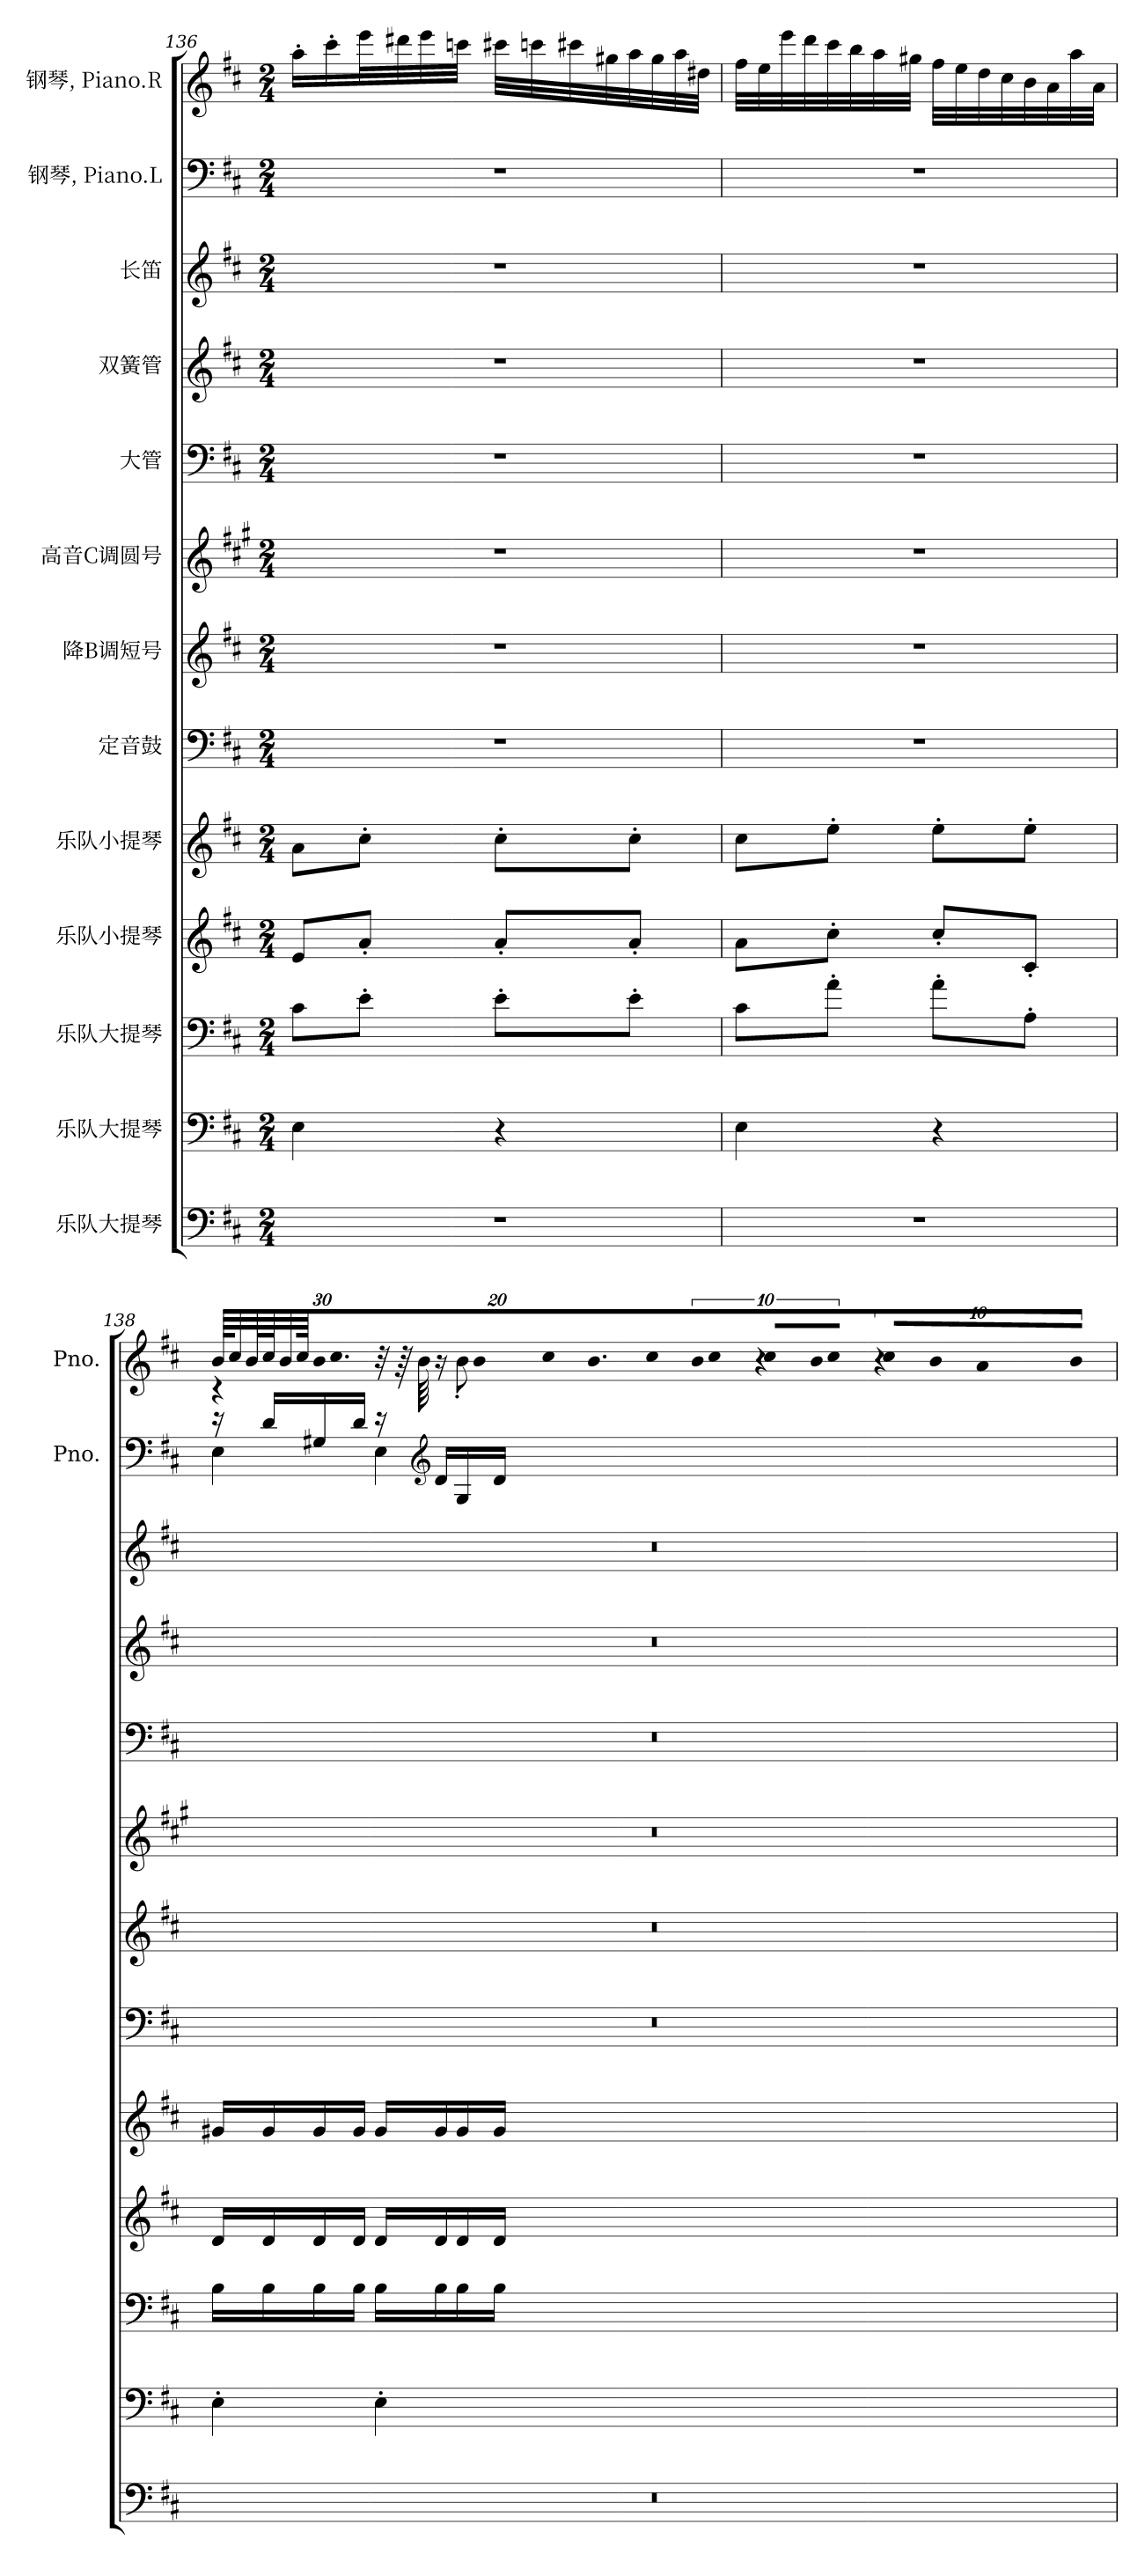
**kern	**kern	**kern	**kern	**kern	**kern	**kern	**kern	**kern	**kern	**kern	**kern	**kern
*part13	*part12	*part11	*part10	*part9	*part8	*part7	*part6	*part5	*part4	*part3	*part2	*part1
*staff13	*staff12	*staff11	*staff10	*staff9	*staff8	*staff7	*staff6	*staff5	*staff4	*staff3	*staff2	*staff1
*I"乐队大提琴	*I"乐队大提琴	*I"乐队大提琴	*I"乐队小提琴	*I"乐队小提琴	*I"定音鼓	*I"降B调短号	*I"高音C调圆号	*I"大管	*I"双簧管	*I"长笛	*I"钢琴, Piano.L	*I"钢琴, Piano.R
*	*	*	*	*	*	*	*	*	*	*	*I'Pno.	*I'Pno.
!!LO:PB:g=z
*clefF4	*clefF4	*clefF4	*clefG2	*clefG2	*clefF4	*clefG2	*clefG2	*clefF4	*clefG2	*clefG2	*clefF4	*clefG2
*	*	*	*	*	*	*ITrd1c2	*ITrd4c7	*	*	*	*	*
*k[f#c#]	*k[f#c#]	*k[f#c#]	*k[f#c#]	*k[f#c#]	*k[f#c#]	*k[]	*k[f#c#]	*k[f#c#]	*k[f#c#]	*k[f#c#]	*k[f#c#]	*k[f#c#]
*M2/4	*M2/4	*M2/4	*M2/4	*M2/4	*M2/4	*M2/4	*M2/4	*M2/4	*M2/4	*M2/4	*M2/4	*M2/4
=136	=136	=136	=136	=136	=136	=136	=136	=136	=136	=136	=136	=136
2r	4E\	8c#\L	8e/L	8a\L	2r	2r	2r	2r	2r	2r	2r	16aa'\LL
.	.	.	.	.	.	.	.	.	.	.	.	16ccc#'\
.	.	8e'\J	8a'/J	8cc#'\J	.	.	.	.	.	.	.	32eee\L
.	.	.	.	.	.	.	.	.	.	.	.	32ddd#X\
.	.	.	.	.	.	.	.	.	.	.	.	32eee\
.	.	.	.	.	.	.	.	.	.	.	.	32cccn\JJJ
.	4r	8e'\L	8a'/L	8cc#'\L	.	.	.	.	.	.	.	32ccc#X\LLL
.	.	.	.	.	.	.	.	.	.	.	.	32cccn\
.	.	.	.	.	.	.	.	.	.	.	.	32ccc#X\
.	.	.	.	.	.	.	.	.	.	.	.	32gg#X\
.	.	8e'\J	8a'/J	8cc#'\J	.	.	.	.	.	.	.	32aa\
.	.	.	.	.	.	.	.	.	.	.	.	32gg#\
.	.	.	.	.	.	.	.	.	.	.	.	32aa\
.	.	.	.	.	.	.	.	.	.	.	.	32dd#X\JJJ
=137	=137	=137	=137	=137	=137	=137	=137	=137	=137	=137	=137	=137
2r	4E\	8c#\L	8a\L	8cc#\L	2r	2r	2r	2r	2r	2r	2r	32ff#\LLL
.	.	.	.	.	.	.	.	.	.	.	.	32ee\
.	.	.	.	.	.	.	.	.	.	.	.	32eee\
.	.	.	.	.	.	.	.	.	.	.	.	32ddd\
.	.	8a'\J	8cc#'\J	8ee'\J	.	.	.	.	.	.	.	32ccc#\
.	.	.	.	.	.	.	.	.	.	.	.	32bb\
.	.	.	.	.	.	.	.	.	.	.	.	32aa\
.	.	.	.	.	.	.	.	.	.	.	.	32gg#X\JJJ
.	4r	8a'\L	8cc#'/L	8ee'\L	.	.	.	.	.	.	.	32ff#\LLL
.	.	.	.	.	.	.	.	.	.	.	.	32ee\
.	.	.	.	.	.	.	.	.	.	.	.	32dd\
.	.	.	.	.	.	.	.	.	.	.	.	32cc#\
.	.	8A'\J	8c#'/J	8ee'\J	.	.	.	.	.	.	.	32b\
.	.	.	.	.	.	.	.	.	.	.	.	32a\
.	.	.	.	.	.	.	.	.	.	.	.	32aa\
.	.	.	.	.	.	.	.	.	.	.	.	32a\JJJ
!!LO:PB:g=z
=138	=138	=138	=138	=138	=138	=138	=138	=138	=138	=138	=138	=138
*	*	*	*	*	*	*	*	*	*	*	*^	*^
2r	4E'\	16B\LL	16d/LL	16g#X/LL	2r	2r	2r	2r	2r	2r	16r	4E\	64b/KLLL	4r
.	.	.	.	.	.	.	.	.	.	.	.	.	32cc#/	.
.	.	.	.	.	.	.	.	.	.	.	.	.	64b/L	.
.	.	16B\	16d/	16g#/	.	.	.	.	.	.	16d/LL	.	64cc#/J	.
.	.	.	.	.	.	.	.	.	.	.	.	.	32b/	.
.	.	.	.	.	.	.	.	.	.	.	.	.	64cc#/L	.
*	*	*	*	*	*	*	*	*	*	*	*	*	*Xbrackettup	*
!	!	!	!	!	!	!	!	!	!	!	!	!	!LO:N:vis=256%9	!
.	.	16B\	16d/	16g#/	.	.	.	.	.	.	16G#X/	.	960%17b/	.
!	!	!	!	!	!	!	!	!	!	!	!	!	!LO:N:vis=32.	!
.	.	.	.	.	.	.	.	.	.	.	.	.	640%17cc#/	.
.	.	.	.	.	.	.	.	.	.	.	.	.	1920ryy	.
!	!	!	!	!	!	!	!	!	!	!	!	!	!LO:N:vis=256%9	!
.	.	.	.	.	.	.	.	.	.	.	.	.	960%17b/	.
!	!	!	!	!	!	!	!	!	!	!	!	!	!LO:N:vis=256%9	!
.	.	16B\JJ	16d/JJ	16g#/JJ	.	.	.	.	.	.	16d/JJ	.	960%17cc#/	.
!	!	!	!	!	!	!	!	!	!	!	!	!	!LO:N:vis=32.	!
.	.	.	.	.	.	.	.	.	.	.	.	.	640%17b/	.
.	.	.	.	.	.	.	.	.	.	.	.	.	1920ryy	.
!	!	!	!	!	!	!	!	!	!	!	!	!	!LO:N:vis=256%9	!
.	.	.	.	.	.	.	.	.	.	.	.	.	960%17cc#/	.
*	*	*	*	*	*	*	*	*	*	*	*	*	*brackettup	*
!	!	!	!	!	!	!	!	!	!	!	!	!	!LO:N:vis=64	!
.	4E'\	16B\LL	16d/LL	16g#/LL	.	.	.	.	.	.	16r	4E\	640%9b/J	32r
!	!	!	!	!	!	!	!	!	!	!	!	!	!LO:N:vis=32	!
.	.	.	.	.	.	.	.	.	.	.	.	.	1920%53cc#/JJJ	.
.	.	.	.	.	.	.	.	.	.	.	.	.	.	64r
!	!	!	!	!	!	!	!	!	!	!	!	!	!LO:N:vis=64	!
.	.	.	.	.	.	.	.	.	.	.	.	.	640%9r	.
.	.	.	.	.	.	.	.	.	.	.	.	.	.	64b\
!	!	!	!	!	!	!	!	!	!	!	!	!	!LO:N:vis=32	!
.	.	.	.	.	.	.	.	.	.	.	.	.	1920%53cc#/LLL	.
*	*	*	*	*	*	*	*	*	*	*	*clefG2	*	*	*
.	.	16B\	16d/	16g#/	.	.	.	.	.	.	16d/LL	.	.	16r
!	!	!	!	!	!	!	!	!	!	!	!	!	!LO:N:vis=64	!
.	.	.	.	.	.	.	.	.	.	.	.	.	640%9b/K	.
!	!	!	!	!	!	!	!	!	!	!	!	!	!LO:N:vis=32	!
.	.	.	.	.	.	.	.	.	.	.	.	.	1920%53cc#/JJJ	.
!	!	!	!	!	!	!	!	!	!	!	!	!	!LO:N:vis=64	!
.	.	16B\	16d/	16g#/	.	.	.	.	.	.	16G#/	.	640%9r	8b'\
!	!	!	!	!	!	!	!	!	!	!	!	!	!LO:N:vis=32	!
.	.	.	.	.	.	.	.	.	.	.	.	.	1920%53cc#/LLL	.
!	!	!	!	!	!	!	!	!	!	!	!	!	!LO:N:vis=32	!
.	.	.	.	.	.	.	.	.	.	.	.	.	1920%53b/	.
.	.	16B\JJ	16d/JJ	16g#/JJ	.	.	.	.	.	.	16d/JJ	.	.	.
!	!	!	!	!	!	!	!	!	!	!	!	!	!LO:N:vis=32	!
.	.	.	.	.	.	.	.	.	.	.	.	.	1920%53a/	.
.	.	.	.	.	.	.	.	.	.	.	.	.	1920ryy	.
!	!	!	!	!	!	!	!	!	!	!	!	!	!LO:N:vis=32	!
.	.	.	.	.	.	.	.	.	.	.	.	.	1920%53b/JJJ	.
*	*	*	*	*	*	*	*	*	*	*	*v	*v	*	*
*	*	*	*	*	*	*	*	*	*	*	*	*v	*v
=	=	=	=	=	=	=	=	=	=	=	=	=
*-	*-	*-	*-	*-	*-	*-	*-	*-	*-	*-	*-	*-
